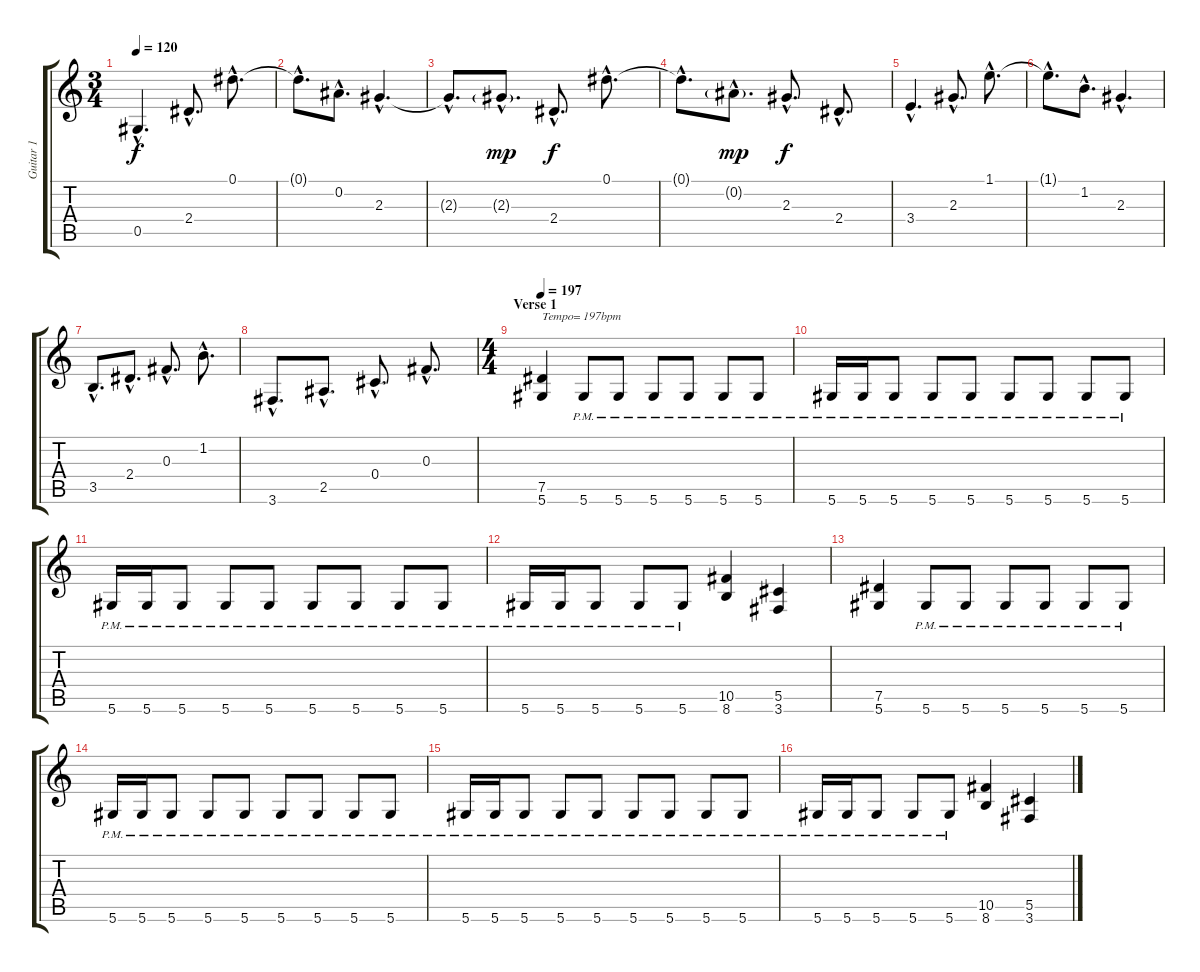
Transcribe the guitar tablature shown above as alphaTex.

\track ("Guitar 1" "Guitar 1") {instrument acousticguitarsteel}
\staff {score tabs}
\tuning (Eb4 Bb3 Gb3 Db3 Ab2 Eb2) {hide}
\ts (3 4)
\tempo 120
\clef g2
\ks c
0.5{hac}.4{d dy f} 2.4{hac}.8{d} 0.1{hac}.8{d} |
0.1{hac t}.8{d} 0.2{hac}.8{d} 2.3{hac}.4{d} |
2.3{hac t}.8{d} 2.3{g hac}.8{d dy mp} 2.4{hac}.8{d dy f} 0.1{hac}.8{d} |
0.1{hac t}.8{d} 0.2{g hac}.8{d dy mp} 2.3{hac}.8{d dy f} 2.4{hac}.8{d} |
3.4{hac}.4{d} 2.3{hac}.8{d} 1.1{hac}.8{d} |
1.1{hac t}.8{d} 1.2{hac}.8{d} 2.3{hac}.4{d} |
3.5{hac}.8{d} 2.4{hac}.8{d} 0.3{hac}.8{d} 1.2{hac}.8{d} |
3.6{hac}.8{d} 2.5{hac}.8{d} 0.4{hac}.8{d} 0.3{hac}.8{d} |
\ts (4 4)
\section ("" "Verse 1")
\tempo 197
(7.5 5.6).4{txt "Tempo= 197bpm" volume 16 balance 8 instrument distortionguitar} 5.6{pm}.8 5.6{pm}.8 5.6{pm}.8 5.6{pm}.8 5.6{pm}.8 5.6{pm}.8 |
5.6{pm}.16 5.6{pm}.16 5.6{pm}.8 5.6{pm}.8 5.6{pm}.8 5.6{pm}.8 5.6{pm}.8 5.6{pm}.8 5.6{pm}.8 |
5.6{pm}.16 5.6{pm}.16 5.6{pm}.8 5.6{pm}.8 5.6{pm}.8 5.6{pm}.8 5.6{pm}.8 5.6{pm}.8 5.6{pm}.8 |
5.6{pm}.16 5.6{pm}.16 5.6{pm}.8 5.6{pm}.8 5.6{pm}.8 (10.5 8.6).4 (5.5 3.6).4 |
(7.5 5.6).4 5.6{pm}.8 5.6{pm}.8 5.6{pm}.8 5.6{pm}.8 5.6{pm}.8 5.6{pm}.8 |
5.6{pm}.16 5.6{pm}.16 5.6{pm}.8 5.6{pm}.8 5.6{pm}.8 5.6{pm}.8 5.6{pm}.8 5.6{pm}.8 5.6{pm}.8 |
5.6{pm}.16 5.6{pm}.16 5.6{pm}.8 5.6{pm}.8 5.6{pm}.8 5.6{pm}.8 5.6{pm}.8 5.6{pm}.8 5.6{pm}.8 |
5.6{pm}.16 5.6{pm}.16 5.6{pm}.8 5.6{pm}.8 5.6{pm}.8 (10.5 8.6).4 (5.5 3.6).4
